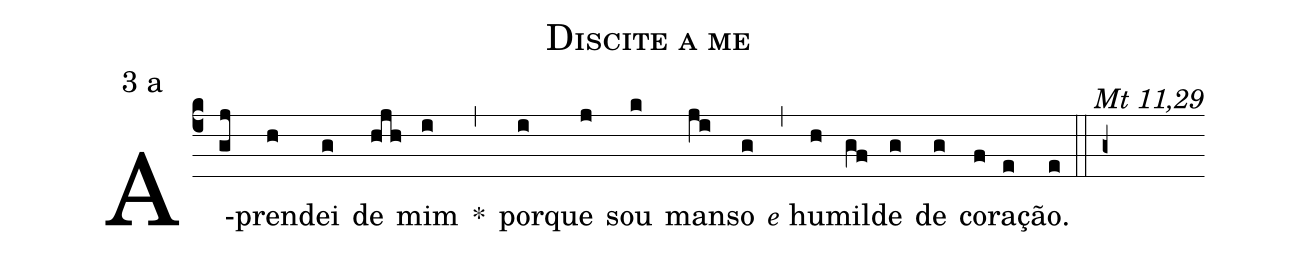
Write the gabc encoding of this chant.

name: Discite a me;
mode: 3;
mode-differentia: a;
commentary: Mt 11,29;
%%
(c4)

A(gj)pren(h)dei(g) de(hjh) mim(i) *(,) por(i)que(j) sou(k) man(ji)so(g) (,) <e>e</e> hu(h)mil(gf)de(g) de(g) co(f)ra(e)ção.(e)

(::)

(g+)
